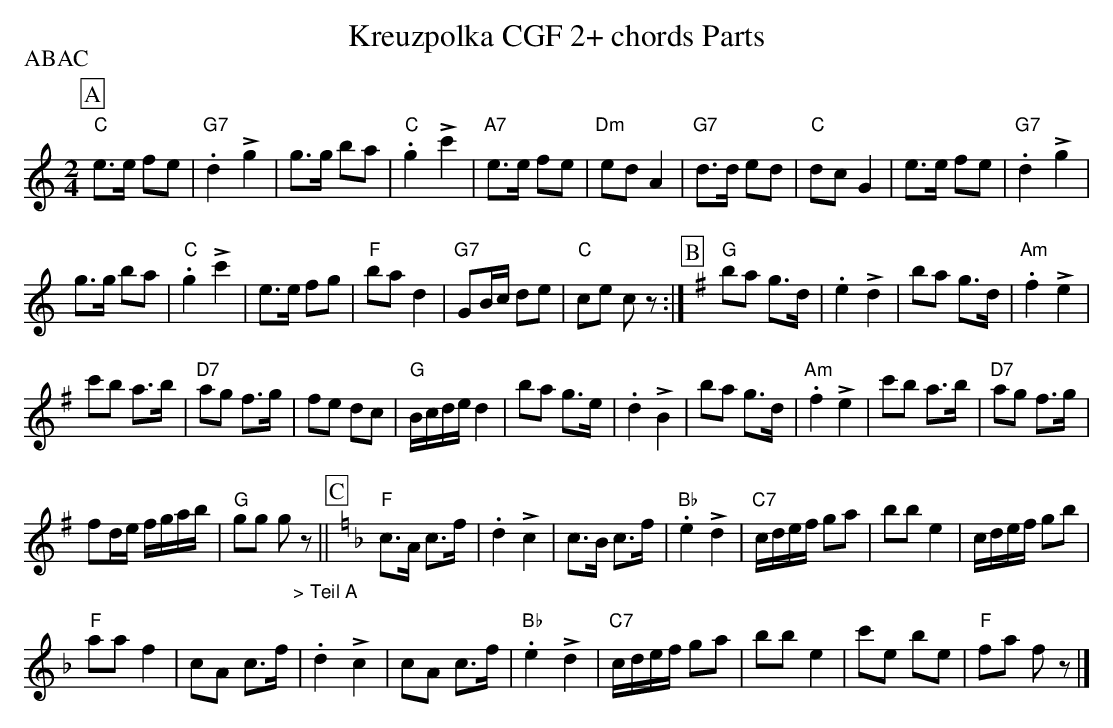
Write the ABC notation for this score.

X:1
T:Kreuzpolka CGF 2+ chords Parts
P:ABAC
M:2/4
L:1/8
K:Cmaj%%MIDI gchordon
[P:A] "C"e>e fe | "G7".d2!>!g2 | g>g ba | "C".g2!>!c'2 | "A7"e>e fe | "Dm"edA2 | "G7"d>d ed | "C"dcG2 | e>e fe | "G7".d2!>!g2 |
g>g ba | "C".g2!>!c'2 | e>e fg | "F"bad2 | "G7"GB/2c/2 de | "C"ce cz :| [P:B] [K:Gmaj] "G"ba g>d | .e2!>!d2 | ba g>d | "Am".f2!>!e2 |
c'b a>b | "D7"ag f>g | fe dc | "G"B/2c/2d/2e/2 d2 | ba g>e | .d2!>!B2 | ba g>d | "Am".f2!>!e2 | c'b a>b | "D7"ag f>g |
fd/2e/2 f/2g/2a/2b/2 | "G"gg g"_> Teil A"z || [P:C] [K:Fmaj] "F"c>A c>f | .d2!>!c2 | c>B c>f | "Bb".e2 !>!d2 | "C7"c/2d/2e/2f/2 ga | bbe2 | c/2d/2e/2f/2 gb |
"F"aaf2 | cA c>f | .d2!>!c2 | cA c>f | "Bb".e2!>!d2 | "C7"c/2d/2e/2f/2 ga | bbe2 | c'e be | "F"fa fz |]
